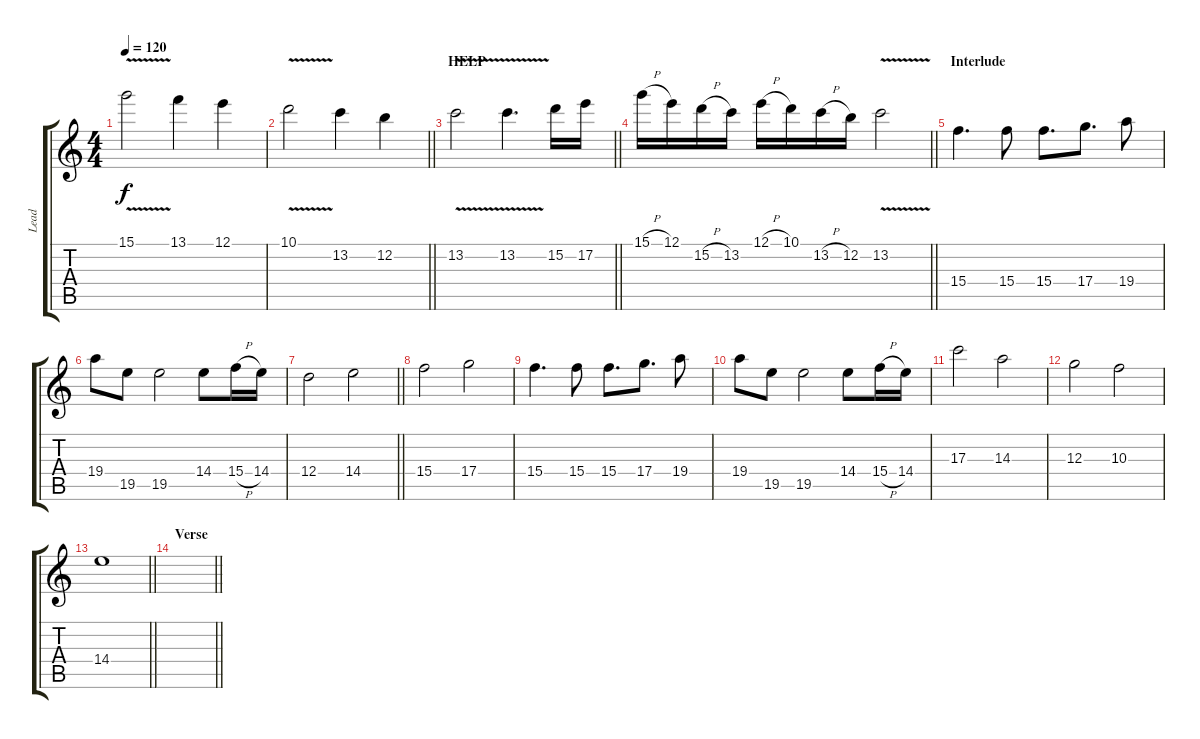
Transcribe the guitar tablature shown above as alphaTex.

\track ("Lead" "Lead") {instrument distortionguitar}
\staff {score tabs}
\tuning (E4 B3 G3 D3 A2 E2) {hide}
\ts (4 4)
\tempo 120
\clef g2
\ks c
15.1{v}.2{dy f} 13.1.4 12.1.4 |
\barLineRight lightlight
10.1{v}.2 13.2.4 12.2.4 |
\section ("" "HELP")
\barLineRight lightlight
13.2{v}.2 13.2{v}.4{d} 15.2.16 17.2.16 |
\barLineRight lightlight
15.1{h}.16 12.1.16 15.2{h}.16 13.2.16 12.1{h}.16 10.1.16 13.2{h}.16 12.2.16 13.2{v}.2 |
\section ("" "Interlude")
15.4.4{d} 15.4.8 15.4.8{d} 17.4.8{d} 19.4.8 |
19.4.8 19.5.8 19.5.2 14.4.8 15.4{h}.16 14.4.16 |
\barLineRight lightlight
12.4.2 14.4.2 |
15.4.2 17.4.2 |
15.4.4{d} 15.4.8 15.4.8{d} 17.4.8{d} 19.4.8 |
19.4.8 19.5.8 19.5.2 14.4.8 15.4{h}.16 14.4.16 |
17.3.2 14.3.2 |
12.3.2 10.3.2 |
\barLineRight lightlight
14.4.1 |
\section ("" "Verse")
\barLineRight lightlight
